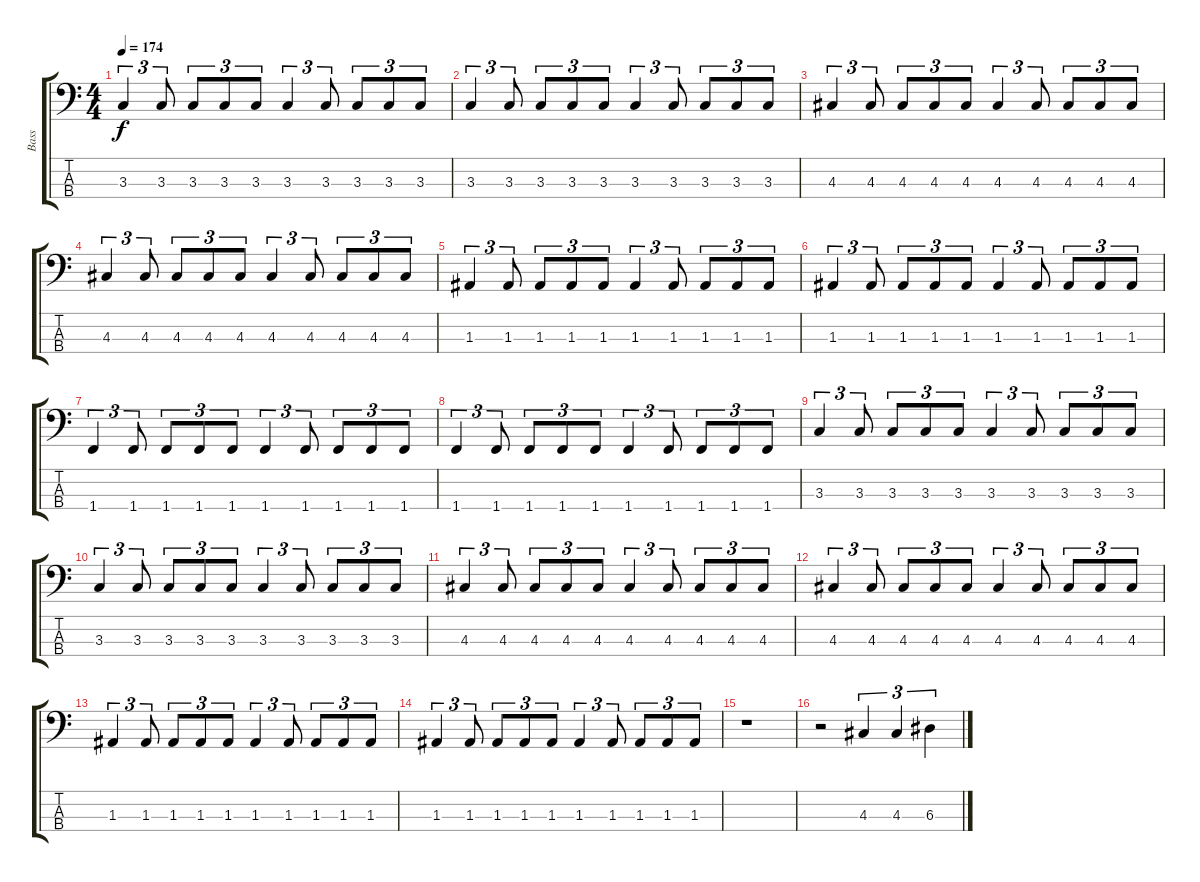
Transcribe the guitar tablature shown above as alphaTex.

\track ("Bass" "Bass") {instrument electricbassfinger}
\staff {score tabs}
\tuning (G2 D2 A1 E1) {hide}
\ts (4 4)
\tempo 174
\clef f4
\ks c
3.3.4{tu (3 2) dy f} 3.3.8{tu (3 2)} 3.3.8{tu (3 2)} 3.3.8{tu (3 2)} 3.3.8{tu (3 2)} 3.3.4{tu (3 2)} 3.3.8{tu (3 2)} 3.3.8{tu (3 2)} 3.3.8{tu (3 2)} 3.3.8{tu (3 2)} |
3.3.4{tu (3 2)} 3.3.8{tu (3 2)} 3.3.8{tu (3 2)} 3.3.8{tu (3 2)} 3.3.8{tu (3 2)} 3.3.4{tu (3 2)} 3.3.8{tu (3 2)} 3.3.8{tu (3 2)} 3.3.8{tu (3 2)} 3.3.8{tu (3 2)} |
4.3.4{tu (3 2)} 4.3.8{tu (3 2)} 4.3.8{tu (3 2)} 4.3.8{tu (3 2)} 4.3.8{tu (3 2)} 4.3.4{tu (3 2)} 4.3.8{tu (3 2)} 4.3.8{tu (3 2)} 4.3.8{tu (3 2)} 4.3.8{tu (3 2)} |
4.3.4{tu (3 2)} 4.3.8{tu (3 2)} 4.3.8{tu (3 2)} 4.3.8{tu (3 2)} 4.3.8{tu (3 2)} 4.3.4{tu (3 2)} 4.3.8{tu (3 2)} 4.3.8{tu (3 2)} 4.3.8{tu (3 2)} 4.3.8{tu (3 2)} |
1.3.4{tu (3 2)} 1.3.8{tu (3 2)} 1.3.8{tu (3 2)} 1.3.8{tu (3 2)} 1.3.8{tu (3 2)} 1.3.4{tu (3 2)} 1.3.8{tu (3 2)} 1.3.8{tu (3 2)} 1.3.8{tu (3 2)} 1.3.8{tu (3 2)} |
1.3.4{tu (3 2)} 1.3.8{tu (3 2)} 1.3.8{tu (3 2)} 1.3.8{tu (3 2)} 1.3.8{tu (3 2)} 1.3.4{tu (3 2)} 1.3.8{tu (3 2)} 1.3.8{tu (3 2)} 1.3.8{tu (3 2)} 1.3.8{tu (3 2)} |
1.4.4{tu (3 2)} 1.4.8{tu (3 2)} 1.4.8{tu (3 2)} 1.4.8{tu (3 2)} 1.4.8{tu (3 2)} 1.4.4{tu (3 2)} 1.4.8{tu (3 2)} 1.4.8{tu (3 2)} 1.4.8{tu (3 2)} 1.4.8{tu (3 2)} |
1.4.4{tu (3 2)} 1.4.8{tu (3 2)} 1.4.8{tu (3 2)} 1.4.8{tu (3 2)} 1.4.8{tu (3 2)} 1.4.4{tu (3 2)} 1.4.8{tu (3 2)} 1.4.8{tu (3 2)} 1.4.8{tu (3 2)} 1.4.8{tu (3 2)} |
3.3.4{tu (3 2)} 3.3.8{tu (3 2)} 3.3.8{tu (3 2)} 3.3.8{tu (3 2)} 3.3.8{tu (3 2)} 3.3.4{tu (3 2)} 3.3.8{tu (3 2)} 3.3.8{tu (3 2)} 3.3.8{tu (3 2)} 3.3.8{tu (3 2)} |
3.3.4{tu (3 2)} 3.3.8{tu (3 2)} 3.3.8{tu (3 2)} 3.3.8{tu (3 2)} 3.3.8{tu (3 2)} 3.3.4{tu (3 2)} 3.3.8{tu (3 2)} 3.3.8{tu (3 2)} 3.3.8{tu (3 2)} 3.3.8{tu (3 2)} |
4.3.4{tu (3 2)} 4.3.8{tu (3 2)} 4.3.8{tu (3 2)} 4.3.8{tu (3 2)} 4.3.8{tu (3 2)} 4.3.4{tu (3 2)} 4.3.8{tu (3 2)} 4.3.8{tu (3 2)} 4.3.8{tu (3 2)} 4.3.8{tu (3 2)} |
4.3.4{tu (3 2)} 4.3.8{tu (3 2)} 4.3.8{tu (3 2)} 4.3.8{tu (3 2)} 4.3.8{tu (3 2)} 4.3.4{tu (3 2)} 4.3.8{tu (3 2)} 4.3.8{tu (3 2)} 4.3.8{tu (3 2)} 4.3.8{tu (3 2)} |
1.3.4{tu (3 2)} 1.3.8{tu (3 2)} 1.3.8{tu (3 2)} 1.3.8{tu (3 2)} 1.3.8{tu (3 2)} 1.3.4{tu (3 2)} 1.3.8{tu (3 2)} 1.3.8{tu (3 2)} 1.3.8{tu (3 2)} 1.3.8{tu (3 2)} |
1.3.4{tu (3 2)} 1.3.8{tu (3 2)} 1.3.8{tu (3 2)} 1.3.8{tu (3 2)} 1.3.8{tu (3 2)} 1.3.4{tu (3 2)} 1.3.8{tu (3 2)} 1.3.8{tu (3 2)} 1.3.8{tu (3 2)} 1.3.8{tu (3 2)} |
r.1 |
r.2 4.3.4{tu (3 2)} 4.3.4{tu (3 2)} 6.3.4{tu (3 2)}
